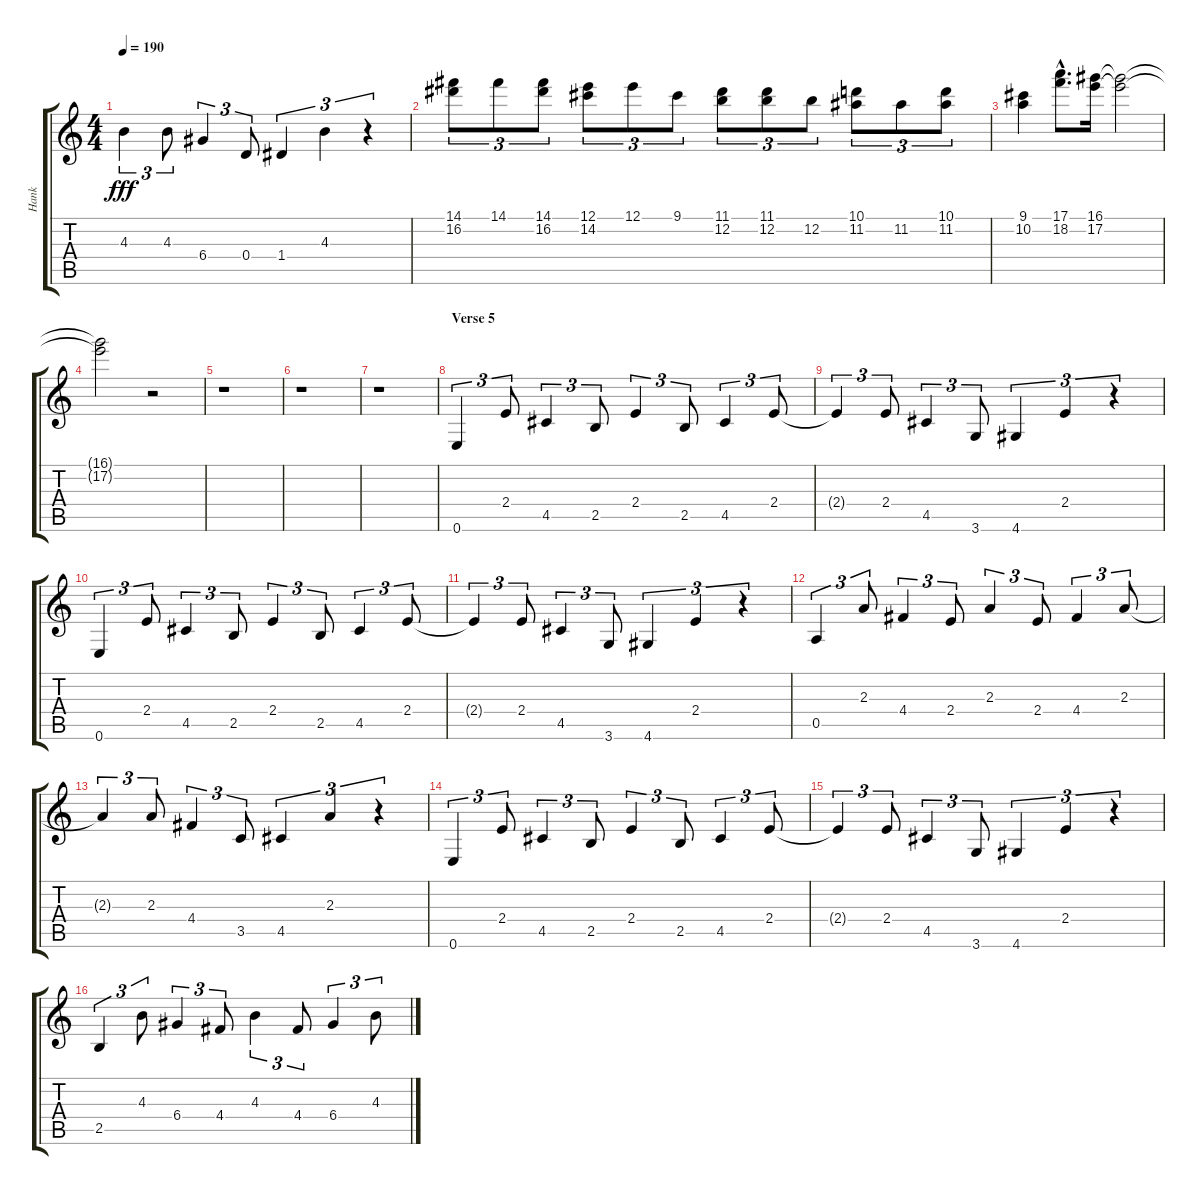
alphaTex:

\track ("Hank" "Hank") {instrument electricguitarclean}
\staff {score tabs}
\tuning (E4 B3 G3 D3 A2 E2) {hide}
\ts (4 4)
\tempo 190
\clef g2
\ks c
4.3{t}.4{tu (3 2) dy fff} 4.3.8{tu (3 2)} 6.4.4{tu (3 2)} 0.4.8{tu (3 2)} 1.4.4{tu (3 2)} 4.3.4{tu (3 2)} r.4{tu (3 2)} |
(14.1 16.2).8{tu (3 2)} 14.1.8{tu (3 2)} (14.1 16.2).8{tu (3 2)} (12.1 14.2).8{tu (3 2)} 12.1.8{tu (3 2)} 9.1.8{tu (3 2)} (11.1 12.2).8{tu (3 2)} (11.1 12.2).8{tu (3 2)} 12.2.8{tu (3 2)} (10.1 11.2).8{tu (3 2)} 11.2.8{tu (3 2)} (10.1 11.2).8{tu (3 2)} |
(9.1 10.2).4 (17.1{hac} 18.2{hac}).8{d} (16.1 17.2).16 (16.1{t} 17.2{t}).2 |
(16.1{t} 17.2{t}).2 r.2 |
r.1 |
r.1 |
r.1 |
\section ("" "Verse 5")
0.6.4{tu (3 2)} 2.4.8{tu (3 2)} 4.5.4{tu (3 2)} 2.5.8{tu (3 2)} 2.4.4{tu (3 2)} 2.5.8{tu (3 2)} 4.5.4{tu (3 2)} 2.4.8{tu (3 2)} |
2.4{t}.4{tu (3 2)} 2.4.8{tu (3 2)} 4.5.4{tu (3 2)} 3.6.8{tu (3 2)} 4.6.4{tu (3 2)} 2.4.4{tu (3 2)} r.4{tu (3 2)} |
0.6.4{tu (3 2)} 2.4.8{tu (3 2)} 4.5.4{tu (3 2)} 2.5.8{tu (3 2)} 2.4.4{tu (3 2)} 2.5.8{tu (3 2)} 4.5.4{tu (3 2)} 2.4.8{tu (3 2)} |
2.4{t}.4{tu (3 2)} 2.4.8{tu (3 2)} 4.5.4{tu (3 2)} 3.6.8{tu (3 2)} 4.6.4{tu (3 2)} 2.4.4{tu (3 2)} r.4{tu (3 2)} |
0.5.4{tu (3 2)} 2.3.8{tu (3 2)} 4.4.4{tu (3 2)} 2.4.8{tu (3 2)} 2.3.4{tu (3 2)} 2.4.8{tu (3 2)} 4.4.4{tu (3 2)} 2.3.8{tu (3 2)} |
2.3{t}.4{tu (3 2)} 2.3.8{tu (3 2)} 4.4.4{tu (3 2)} 3.5.8{tu (3 2)} 4.5.4{tu (3 2)} 2.3.4{tu (3 2)} r.4{tu (3 2)} |
0.6.4{tu (3 2)} 2.4.8{tu (3 2)} 4.5.4{tu (3 2)} 2.5.8{tu (3 2)} 2.4.4{tu (3 2)} 2.5.8{tu (3 2)} 4.5.4{tu (3 2)} 2.4.8{tu (3 2)} |
2.4{t}.4{tu (3 2)} 2.4.8{tu (3 2)} 4.5.4{tu (3 2)} 3.6.8{tu (3 2)} 4.6.4{tu (3 2)} 2.4.4{tu (3 2)} r.4{tu (3 2)} |
2.5.4{tu (3 2)} 4.3.8{tu (3 2)} 6.4.4{tu (3 2)} 4.4.8{tu (3 2)} 4.3.4{tu (3 2)} 4.4.8{tu (3 2)} 6.4.4{tu (3 2)} 4.3.8{tu (3 2)}
